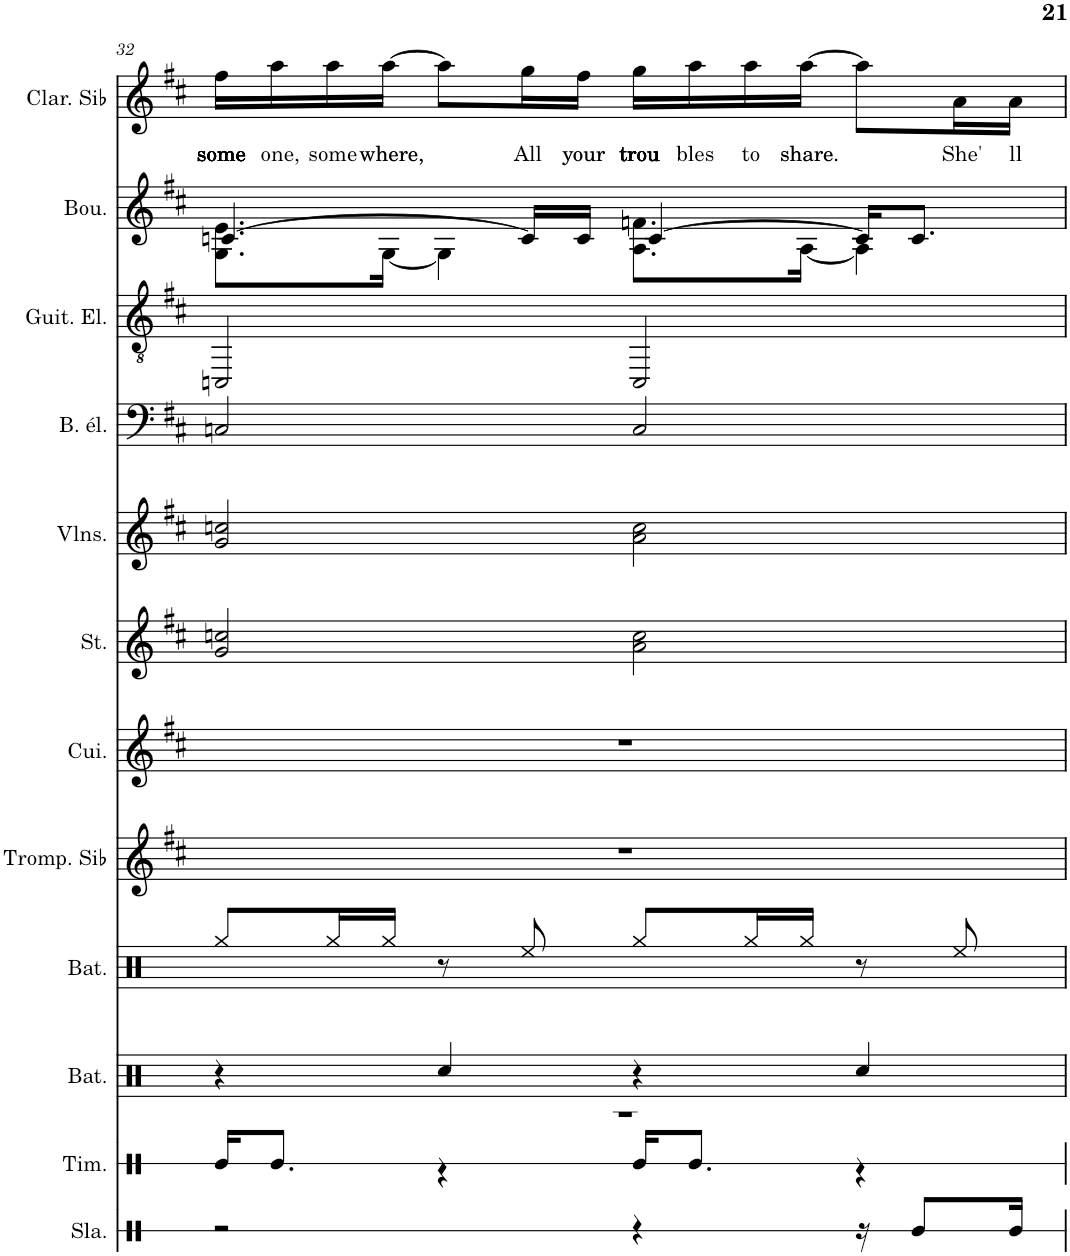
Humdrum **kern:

**kern	**kern	**kern	**kern	**kern	**kern	**kern	**kern	**kern	**kern	**kern	**kern	**text
*part12	*part11	*part10	*part9	*part8	*part7	*part6	*part5	*part4	*part3	*part2	*part1	*part1
*staff12	*staff11	*staff10	*staff9	*staff8	*staff7	*staff6	*staff5	*staff4	*staff3	*staff2	*staff1	*staff1
*I"Slap	*I"Timbre	*I"Batterie	*I"Batterie	*I"Trompette en Sib	*I"Cuivres	*I"Cordes	*I"Violons	*I"Basse électrique	*I"Guitare électrique	*I"Bouzouki (3 chœurs)	*I"Clarinette en Sib	*
*I'Sla.	*I'Tim.	*I'Bat.	*I'Bat.	*I'Tromp. Sib	*I'Cui.	*	*I'Vlns.	*I'B. él.	*I'Guit. El.	*I'Bou.	*I'Clar. Sib	*
!!LO:PB:g=z
*clefX	*clefX	*clefX	*clefX	*clefG2	*clefG2	*clefG2	*clefG2	*clefF4	*clefGv2	*clefG2	*clefG2	*
*	*	*	*	*Trd1c2	*	*	*	*Trd7c12	*	*	*Trd1c2	*
*k[]	*k[f#c#]	*k[f#c#]	*k[f#c#]	*k[f#c#]	*k[f#c#]	*k[f#c#]	*k[f#c#]	*k[f#c#]	*k[f#c#]	*k[f#c#]	*k[f#c#]	*
*M4/4	*M4/4	*M4/4	*M4/4	*M4/4	*M4/4	*M4/4	*M4/4	*M4/4	*M4/4	*M4/4	*M4/4	*
=32	=32	=32	=32	=32	=32	=32	=32	=32	=32	=32	=32	=32
*	*^	*	*	*	*	*	*	*	*	*^	*	*
!	!	!	!	!	!	!	!	!	!	!	!	!	!	!LO:LY:b
2r	1r	16Re/KL	4r	8Rgg/L	1r	1r	2g/ 2ccn/	2g/ 2ccn/	2Cn/	2CCn/	[4.cn/	8.G\ 8.e\L	16ff#\LL	some
!	!	!	!	!	!	!	!	!	!	!	!	!	!	!LO:LY:b
.	.	8.Re/J	.	.	.	.	.	.	.	.	.	.	16aa\	one,
!	!	!	!	!	!	!	!	!	!	!	!	!	!	!LO:LY:b
.	.	.	.	16Rgg/L	.	.	.	.	.	.	.	.	16aa\	some
!	!	!	!	!	!	!	!	!	!	!	!	!	!	!LO:LY:b
.	.	.	.	16Rgg/JJ	.	.	.	.	.	.	.	[16G\Jk	[16aa\JJ	where,
.	.	4r	4Rcc/	8r	.	.	.	.	.	.	.	4G\]	8aa\L]	.
!	!	!	!	!	!	!	!	!	!	!	!	!	!	!LO:LY:b
.	.	.	.	8Ree/	.	.	.	.	.	.	16c/LL]	.	16gg\L	All
!	!	!	!	!	!	!	!	!	!	!	!	!	!	!LO:LY:b
.	.	.	.	.	.	.	.	.	.	.	16c/JJ	.	16ff#\JJ	your
!	!	!	!	!	!	!	!	!	!	!	!	!	!	!LO:LY:b
4r	.	16Re/KL	4r	8Rgg/L	.	.	2a\ 2cc\	2a\ 2cc\	2C/	2CC/	[4c/	8.A\ 8.fn\L	16gg\LL	trou
!	!	!	!	!	!	!	!	!	!	!	!	!	!	!LO:LY:b
.	.	8.Re/J	.	.	.	.	.	.	.	.	.	.	16aa\	bles
!	!	!	!	!	!	!	!	!	!	!	!	!	!	!LO:LY:b
.	.	.	.	16Rgg/L	.	.	.	.	.	.	.	.	16aa\	to
!	!	!	!	!	!	!	!	!	!	!	!	!	!	!LO:LY:b
.	.	.	.	16Rgg/JJ	.	.	.	.	.	.	.	[16A\Jk	[16aa\JJ	share.
16r	.	4r	4Rcc/	8r	.	.	.	.	.	.	16c/KL]	4A\]	8aa\L]	.
8Re/L	.	.	.	.	.	.	.	.	.	.	8.c/J	.	.	.
!	!	!	!	!	!	!	!	!	!	!	!	!	!	!LO:LY:b
.	.	.	.	8Ree/	.	.	.	.	.	.	.	.	16a\L	She'
!	!	!	!	!	!	!	!	!	!	!	!	!	!	!LO:LY:b
16Re/Jk	.	.	.	.	.	.	.	.	.	.	.	.	16a\JJ	ll
*	*v	*v	*	*	*	*	*	*	*	*	*v	*v	*	*
=	=	=	=	=	=	=	=	=	=	=	=	=
*-	*-	*-	*-	*-	*-	*-	*-	*-	*-	*-	*-	*-
